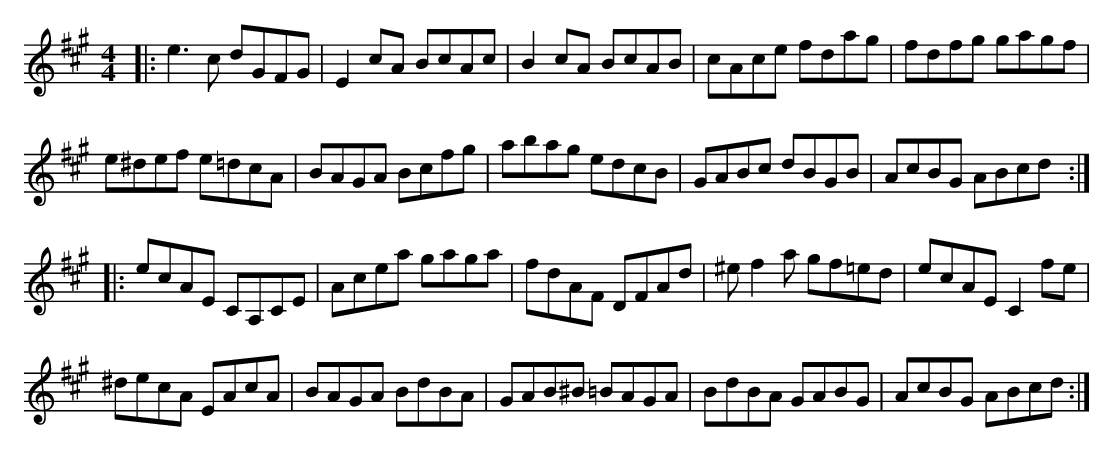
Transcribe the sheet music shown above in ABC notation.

X:1
M:4/4
K:A
|:e2>c2 dGFG|E2 cA BcAc|B2 cA BcAB|cAce fdag|fdfg gagf|
e^def e=dcA|BAGA Bcfg|abag edcB|GABc dBGB|AcBG ABcd:|
|:ecAE CA,CE|Acea gaga|fdAF DFAd|^ef2a gf=ed|ecAE C2 fe|
^decA EAcA|BAGA BdBA|GAB^B =BAGA|BdBA GABG|AcBG ABcd:|
